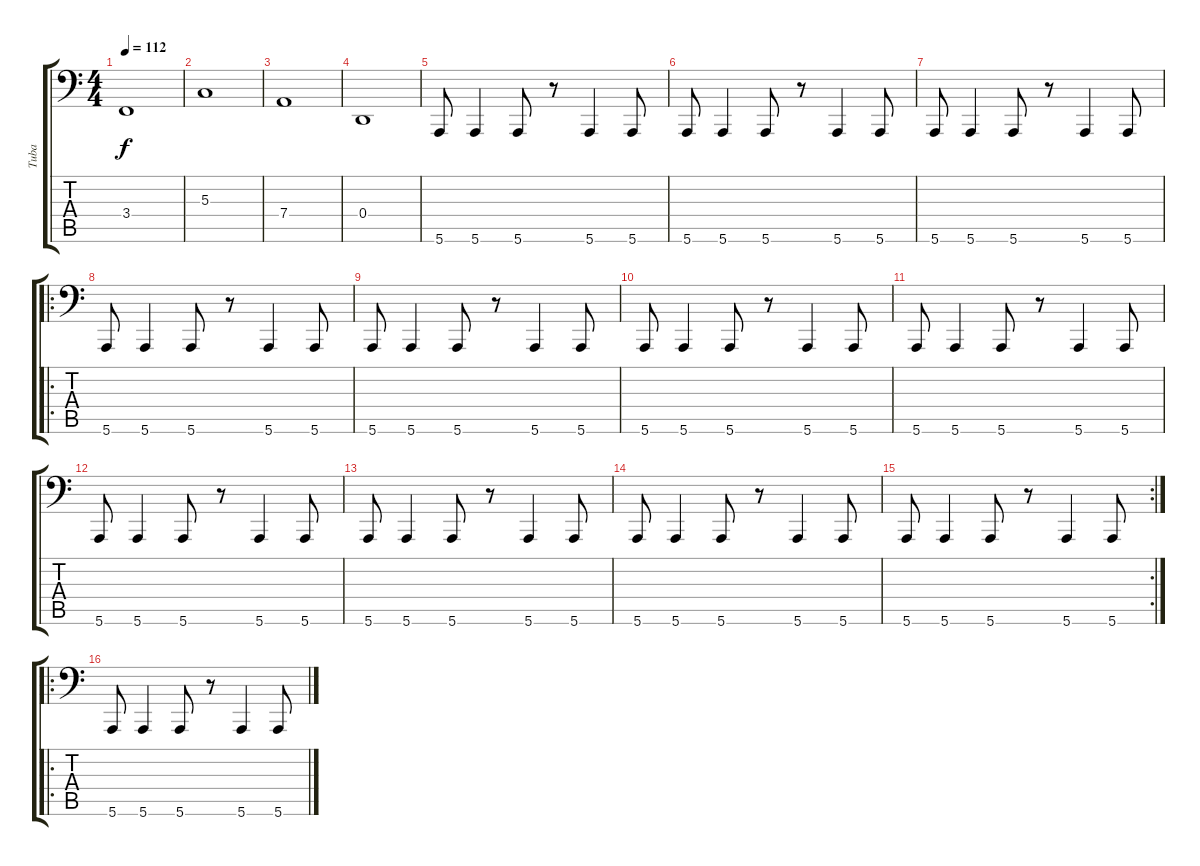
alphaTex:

\track ("Tuba" "Tuba") {instrument tuba}
\staff {score tabs}
\tuning (E3 B2 G2 D2 A1 E1) {hide}
\ts (4 4)
\tempo 112
\clef f4
\ks c
3.4.1{dy f} |
5.3.1 |
7.4.1 |
0.4.1 |
5.6.8 5.6.4 5.6.8 r.8 5.6.4 5.6.8 |
5.6.8 5.6.4 5.6.8 r.8 5.6.4 5.6.8 |
5.6.8 5.6.4 5.6.8 r.8 5.6.4 5.6.8 |
\ro
5.6.8 5.6.4 5.6.8 r.8 5.6.4 5.6.8 |
5.6.8 5.6.4 5.6.8 r.8 5.6.4 5.6.8 |
5.6.8 5.6.4 5.6.8 r.8 5.6.4 5.6.8 |
5.6.8 5.6.4 5.6.8 r.8 5.6.4 5.6.8 |
5.6.8 5.6.4 5.6.8 r.8 5.6.4 5.6.8 |
5.6.8 5.6.4 5.6.8 r.8 5.6.4 5.6.8 |
5.6.8 5.6.4 5.6.8 r.8 5.6.4 5.6.8 |
\rc 2
5.6.8 5.6.4 5.6.8 r.8 5.6.4 5.6.8 |
\ro
5.6.8 5.6.4 5.6.8 r.8 5.6.4 5.6.8
